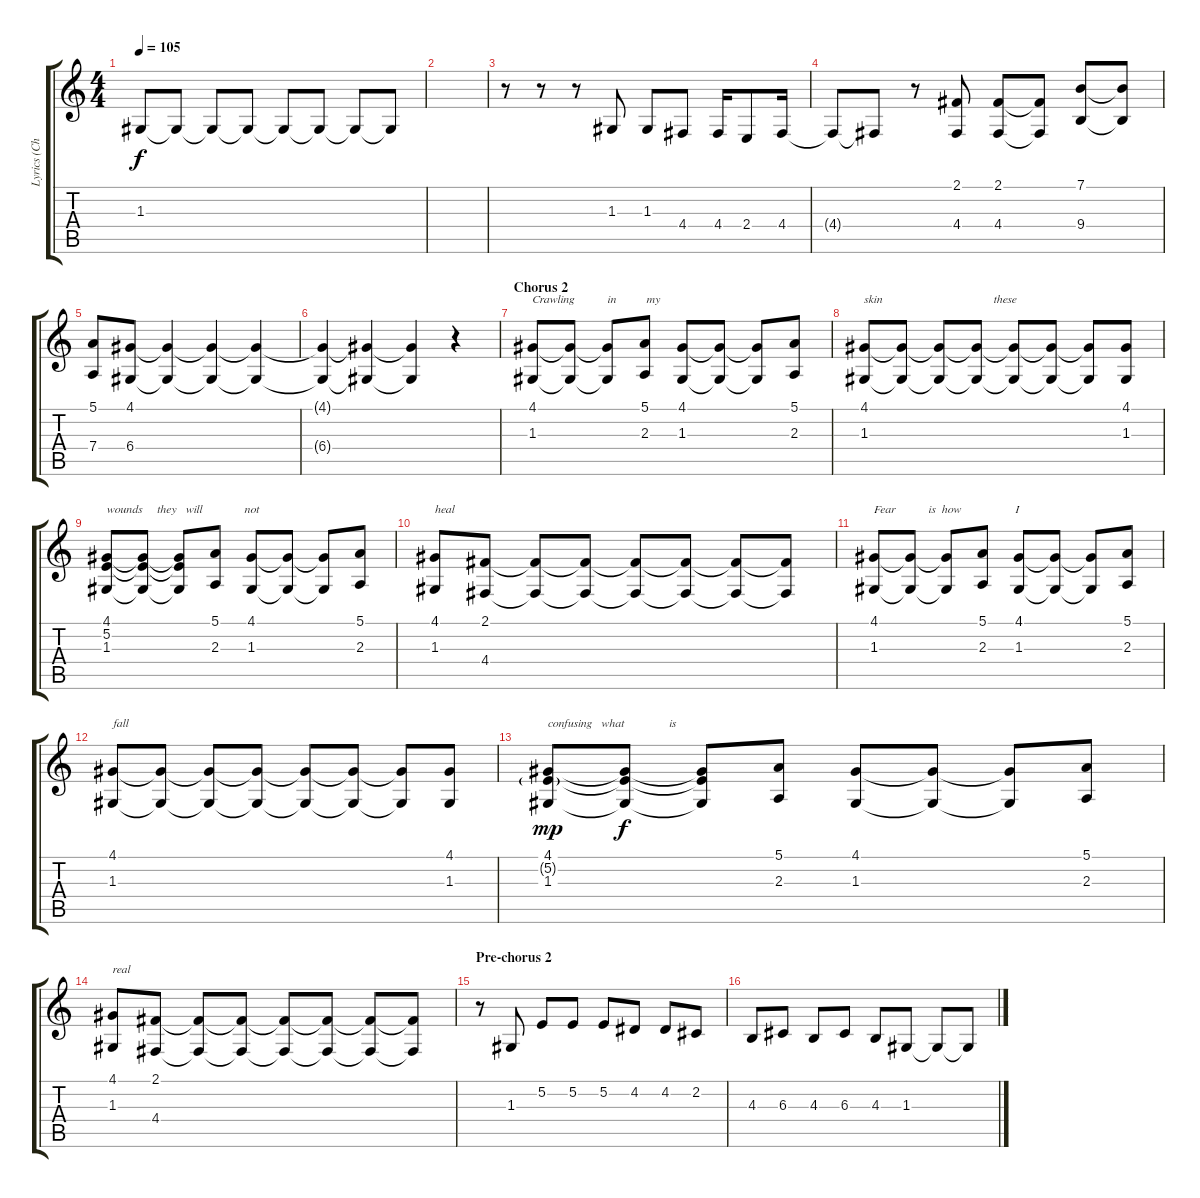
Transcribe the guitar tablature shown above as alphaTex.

\track ("Lyrics (Chester)" "Lyrics (Ch") {instrument oboe}
\staff {score tabs}
\tuning (E4 B3 G3 D3 A2 E2) {hide}
\ts (4 4)
\tempo 105
\clef g2
\ks c
1.3{t}.8{dy f} 1.3{t}.8 1.3{t}.8 1.3{t}.8 1.3{t}.8 1.3{t}.8 1.3{t}.8 1.3{t}.8 |
|
r.8 r.8 r.8 1.3.8 1.3.8 4.4.8 4.4.16 2.4.8 4.4.16 |
4.4{t}.8 4.4{t}.8 r.8 (2.1 4.4).8 (2.1 4.4).8 (2.1{t} 4.4{t}).8 (7.1 9.4).8 (7.1{t} 9.4{t}).8 |
(5.1 7.4).8 (4.1 6.4).8 (4.1{t} 6.4{t}).4 (4.1{t} 6.4{t}).4 (4.1{t} 6.4{t}).4 |
(4.1{t} 6.4{t}).4 (4.1{t} 6.4{t}).4 (4.1{t} 6.4{t}).4 r.4 |
\section ("" "Chorus 2")
(4.1 1.3).8{txt "Crawling           in          my " volume 16 instrument bassoon} (4.1{t} 1.3{t}).8 (4.1{t} 1.3{t}).8 (5.1 2.3).8 (4.1 1.3).8 (4.1{t} 1.3{t}).8 (4.1{t} 1.3{t}).8 (5.1 2.3).8 |
(4.1 1.3).8{txt "skin                                     these"} (4.1{t} 1.3{t}).8 (4.1{t} 1.3{t}).8 (4.1{t} 1.3{t}).8 (4.1{t} 1.3{t}).8 (4.1{t} 1.3{t}).8 (4.1{t} 1.3{t}).8 (4.1 1.3).8 |
(4.1 5.2 1.3).8{txt "wounds     they   will              not"} (4.1{t} 5.2{t} 1.3{t}).8 (4.1{t} 5.2{t} 1.3{t}).8 (5.1 2.3).8 (4.1 1.3).8 (4.1{t} 1.3{t}).8 (4.1{t} 1.3{t}).8 (5.1 2.3).8 |
(4.1 1.3).8{txt "heal"} (2.1 4.4).8 (2.1{t} 4.4{t}).8 (2.1{t} 4.4{t}).8 (2.1{t} 4.4{t}).8 (2.1{t} 4.4{t}).8 (2.1{t} 4.4{t}).8 (2.1{t} 4.4{t}).8 |
(4.1 1.3).8{txt "Fear           is  how                  I"} (4.1{t} 1.3{t}).8 (4.1{t} 1.3{t}).8 (5.1 2.3).8 (4.1 1.3).8 (4.1{t} 1.3{t}).8 (4.1{t} 1.3{t}).8 (5.1 2.3).8 |
(4.1 1.3).8{txt "fall              "} (4.1{t} 1.3{t}).8 (4.1{t} 1.3{t}).8 (4.1{t} 1.3{t}).8 (4.1{t} 1.3{t}).8 (4.1{t} 1.3{t}).8 (4.1{t} 1.3{t}).8 (4.1 1.3).8 |
(4.1 5.2{g} 1.3).8{txt "confusing   what               is " dy mp} (4.1{t} 5.2{t} 1.3{t}).8{dy f} (4.1{t} 5.2{t} 1.3{t}).8 (5.1 2.3).8 (4.1 1.3).8 (4.1{t} 1.3{t}).8 (4.1{t} 1.3{t}).8 (5.1 2.3).8 |
(4.1 1.3).8{txt "real"} (2.1 4.4).8 (2.1{t} 4.4{t}).8 (2.1{t} 4.4{t}).8 (2.1{t} 4.4{t}).8 (2.1{t} 4.4{t}).8 (2.1{t} 4.4{t}).8 (2.1{t} 4.4{t}).8 |
\section ("" "Pre-chorus 2")
r.8{volume 12 instrument oboe} 1.3.8 5.2.8 5.2.8 5.2.8 4.2.8 4.2.8 2.2.8 |
4.3.8 6.3.8 4.3.8 6.3.8 4.3.8 1.3.8 1.3{t}.8 1.3{t}.8
